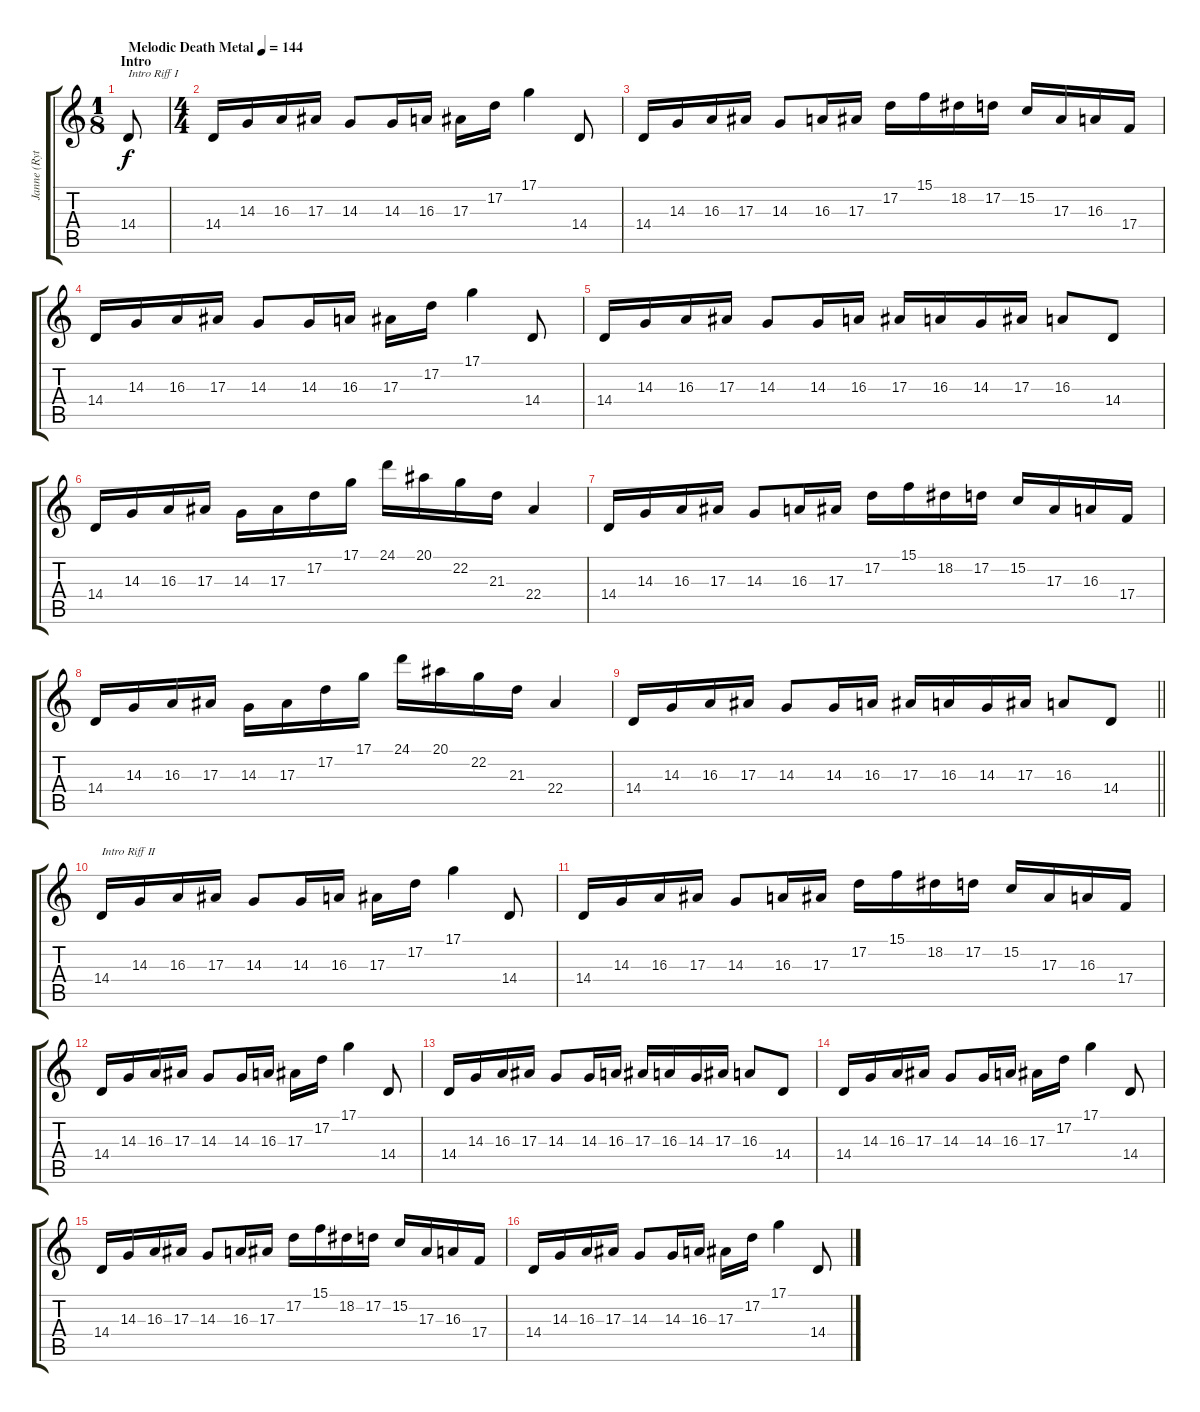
\track ("Janne (Rythm I)" "Janne (Ryt") {instrument churchorgan}
\staff {score tabs}
\tuning (D4 A3 F3 C3 G2 D2) {hide}
\ts (1 8)
\section ("" "Intro")
\tempo (144 "Melodic Death Metal")
\clef g2
\ks c
14.4.8{txt "Intro Riff I" dy f volume 12 balance 8 instrument harpsichord} |
\ts (4 4)
14.4.16 14.3.16 16.3.16 17.3.16 14.3.8 14.3.16 16.3.16 17.3.16 17.2.16 17.1.4 14.4.8 |
14.4.16 14.3.16 16.3.16 17.3.16 14.3.8 16.3.16 17.3.16 17.2.16 15.1.16 18.2.16 17.2.16 15.2.16 17.3.16 16.3.16 17.4.16 |
14.4.16 14.3.16 16.3.16 17.3.16 14.3.8 14.3.16 16.3.16 17.3.16 17.2.16 17.1.4 14.4.8 |
14.4.16 14.3.16 16.3.16 17.3.16 14.3.8 14.3.16 16.3.16 17.3.16 16.3.16 14.3.16 17.3.16 16.3.8 14.4.8 |
14.4.16 14.3.16 16.3.16 17.3.16 14.3.16 17.3.16 17.2.16 17.1.16 24.1.16 20.1.16 22.2.16 21.3.16 22.4.4 |
14.4.16 14.3.16 16.3.16 17.3.16 14.3.8 16.3.16 17.3.16 17.2.16 15.1.16 18.2.16 17.2.16 15.2.16 17.3.16 16.3.16 17.4.16 |
14.4.16 14.3.16 16.3.16 17.3.16 14.3.16 17.3.16 17.2.16 17.1.16 24.1.16 20.1.16 22.2.16 21.3.16 22.4.4 |
\barLineRight lightlight
14.4.16 14.3.16 16.3.16 17.3.16 14.3.8 14.3.16 16.3.16 17.3.16 16.3.16 14.3.16 17.3.16 16.3.8 14.4.8 |
14.4.16{txt "Intro Riff II"} 14.3.16 16.3.16 17.3.16 14.3.8 14.3.16 16.3.16 17.3.16 17.2.16 17.1.4 14.4.8 |
14.4.16 14.3.16 16.3.16 17.3.16 14.3.8 16.3.16 17.3.16 17.2.16 15.1.16 18.2.16 17.2.16 15.2.16 17.3.16 16.3.16 17.4.16 |
14.4.16 14.3.16 16.3.16 17.3.16 14.3.8 14.3.16 16.3.16 17.3.16 17.2.16 17.1.4 14.4.8 |
14.4.16 14.3.16 16.3.16 17.3.16 14.3.8 14.3.16 16.3.16 17.3.16 16.3.16 14.3.16 17.3.16 16.3.8 14.4.8 |
14.4.16 14.3.16 16.3.16 17.3.16 14.3.8 14.3.16 16.3.16 17.3.16 17.2.16 17.1.4 14.4.8 |
14.4.16 14.3.16 16.3.16 17.3.16 14.3.8 16.3.16 17.3.16 17.2.16 15.1.16 18.2.16 17.2.16 15.2.16 17.3.16 16.3.16 17.4.16 |
14.4.16 14.3.16 16.3.16 17.3.16 14.3.8 14.3.16 16.3.16 17.3.16 17.2.16 17.1.4 14.4.8
